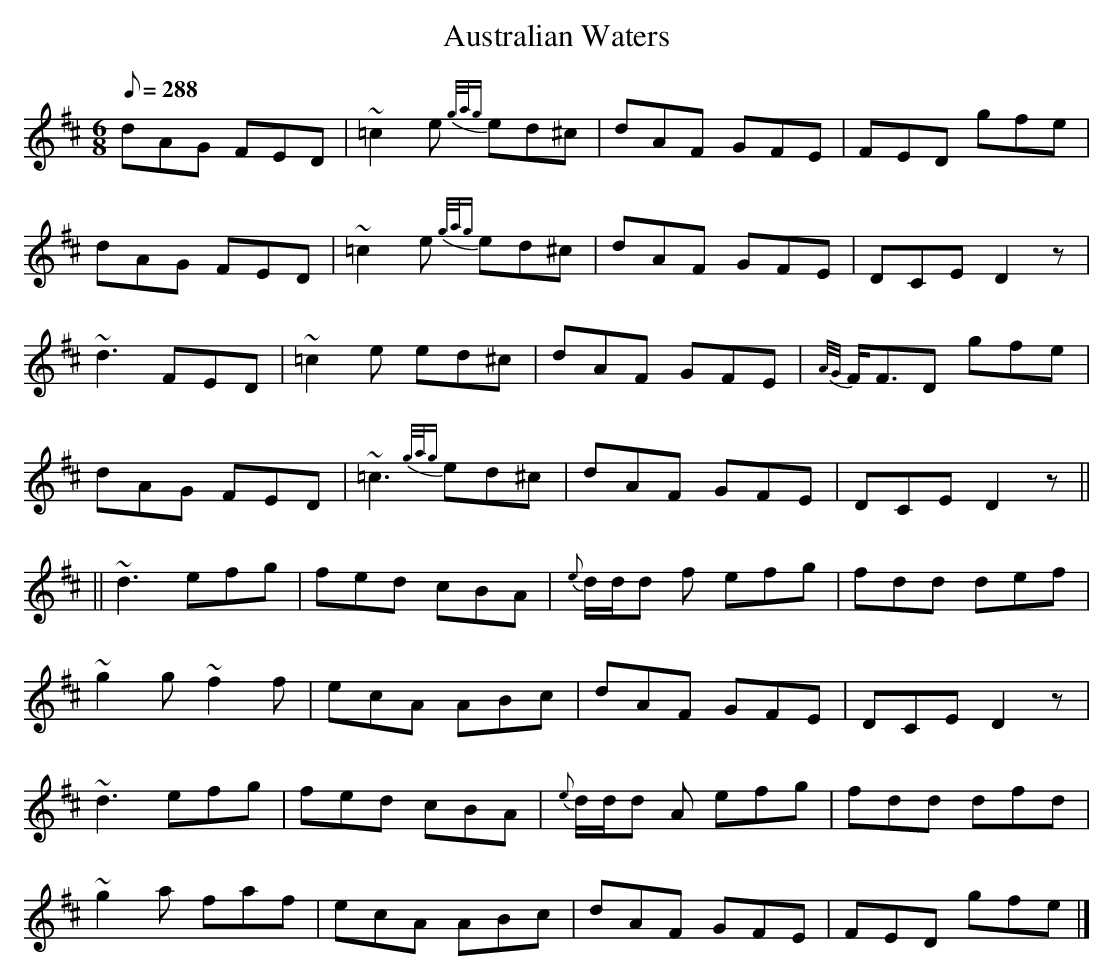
X:1
T:Australian Waters
L:1/8
Q:288
M:6/8
K:D
dAG FED|~=c2 e {g/a/g}ed^c|dAF GFE|FED gfe|
dAG FED|~=c2 e {g/a/g}ed^c|dAF GFE|DCE D2 z|
~d3 FED|~=c2 e ed^c|dAF GFE|{A/G/}F<FD gfe|
dAG FED|~=c3 {g/a/g}ed^c|dAF GFE|DCE D2 z||
||~d3 efg|fed cBA|{e}d/d/d f efg|fdd def|
~g2 g ~f2 f|ecA ABc|dAF GFE|DCE D2 z|
~d3 efg|fed cBA|{e}d/d/d A efg|fdd dfd|
~g2 a faf|ecA ABc|dAF GFE|FED gfe|]
